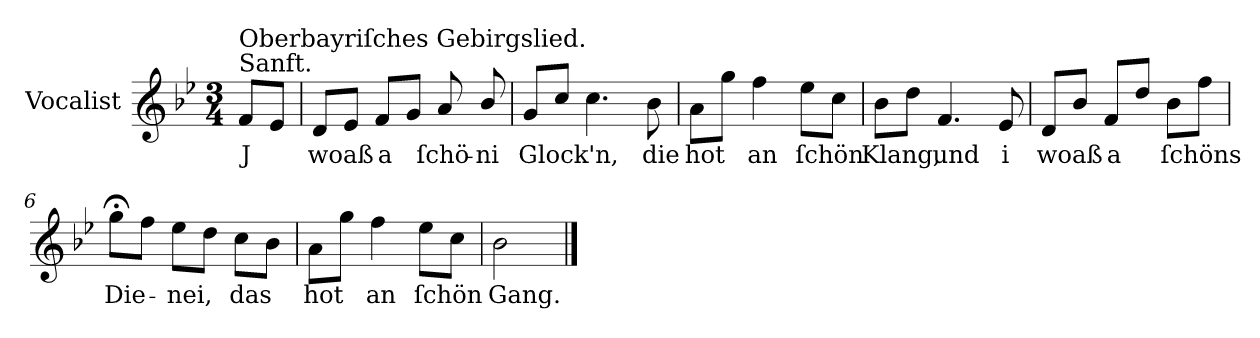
**kern	**text
*part1	*part1
*staff1	*staff1
*I"Vocalist	*
*k[b-e-]	*
*B-:	*
*M3/4	*
=	=
!LO:TX:a:t=Sanft.	!
!LO:TX:a:t=Oberbayriſches Gebirgslied.	!
8fL	J
8e-J	.
=1	=1
8dL	woaß
8e-J	.
8fL	a
8gJ	.
8a	ſchö-
8b-/	-ni
=2	=2
8gL	Glock'n,
8ccJ	.
4.cc	.
8b-	die
=3	=3
8aL	hot
8ggJ	.
4ff	an
8ee-L	ſchön
8ccJ	.
=4	=4
8b-L	Klang,
8ddJ	.
4.f	und
8e-	i
=5	=5
8dL	woaß
8b-J	.
8fL	a
8ddJ	.
8b-L	ſchöns
8ffJ	.
=6	=6
8gg;<L	Die-
8ffJ	.
8ee-L	-nei,
8ddJ	.
8ccL	das
8b-J	.
=7	=7
8aL	hot
8ggJ	.
4ff	an
8ee-L	ſchön
8ccJ	.
=8	=8
2b-	Gang.
==	==
*-	*-
